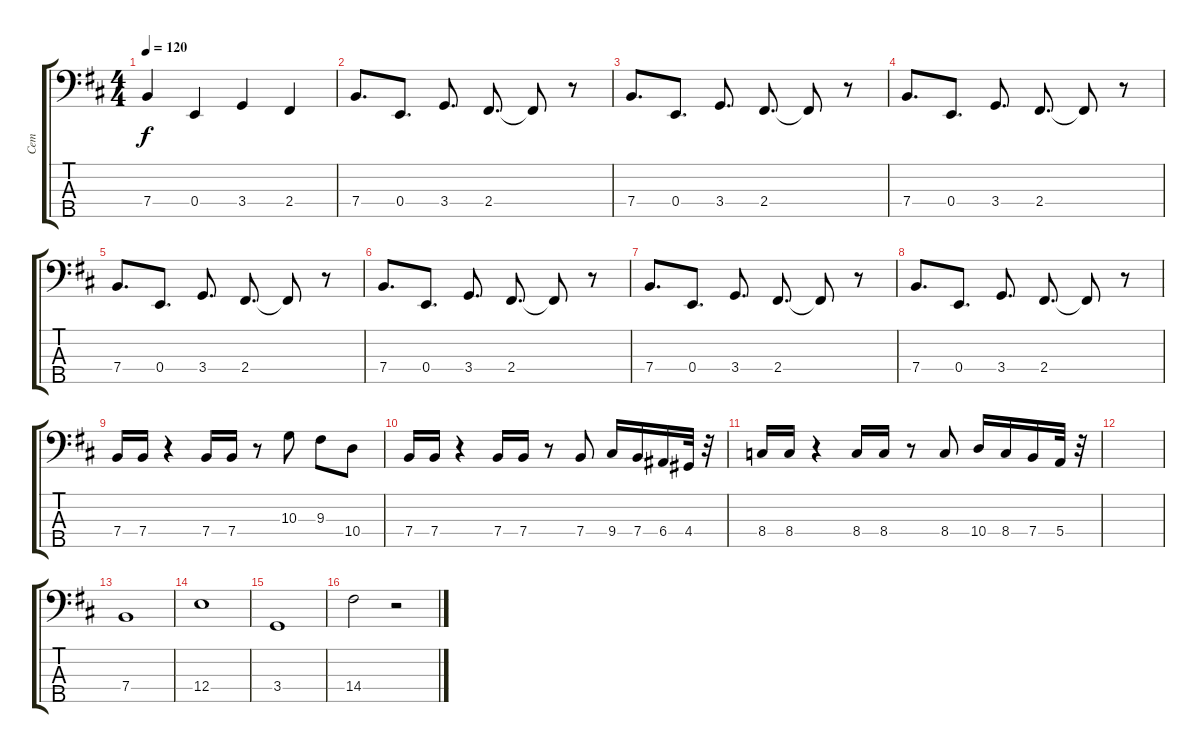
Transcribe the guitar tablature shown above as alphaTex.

\track ("Cem" "Cem") {instrument electricbassfinger}
\staff {score tabs}
\tuning (G2 D2 A1 E1 B0) {hide}
\ts (4 4)
\tempo 120
\clef f4
\ks d
7.4.4{dy f} 0.4.4 3.4.4 2.4.4 |
7.4.8{d} 0.4.8{d} 3.4.8{d} 2.4.8{d} 2.4{t}.8 r.8 |
7.4.8{d} 0.4.8{d} 3.4.8{d} 2.4.8{d} 2.4{t}.8 r.8 |
7.4.8{d} 0.4.8{d} 3.4.8{d} 2.4.8{d} 2.4{t}.8 r.8 |
7.4.8{d} 0.4.8{d} 3.4.8{d} 2.4.8{d} 2.4{t}.8 r.8 |
7.4.8{d} 0.4.8{d} 3.4.8{d} 2.4.8{d} 2.4{t}.8 r.8 |
7.4.8{d} 0.4.8{d} 3.4.8{d} 2.4.8{d} 2.4{t}.8 r.8 |
7.4.8{d} 0.4.8{d} 3.4.8{d} 2.4.8{d} 2.4{t}.8 r.8 |
7.4.16 7.4.16 r.4{beam merge} 7.4.16 7.4.16 r.8 10.3.8 9.3.8 10.4.8 |
7.4.16 7.4.16 r.4 7.4.16 7.4.16 r.8 7.4.8 9.4.16 7.4.16 6.4.16 4.4.32 r.32 |
8.4.16 8.4.16 r.4{beam merge} 8.4.16 8.4.16 r.8 8.4.8 10.4.16 8.4.16 7.4.16 5.4.32 r.32 |
|
7.4.1 |
12.4.1 |
3.4.1 |
14.4.2 r.2
